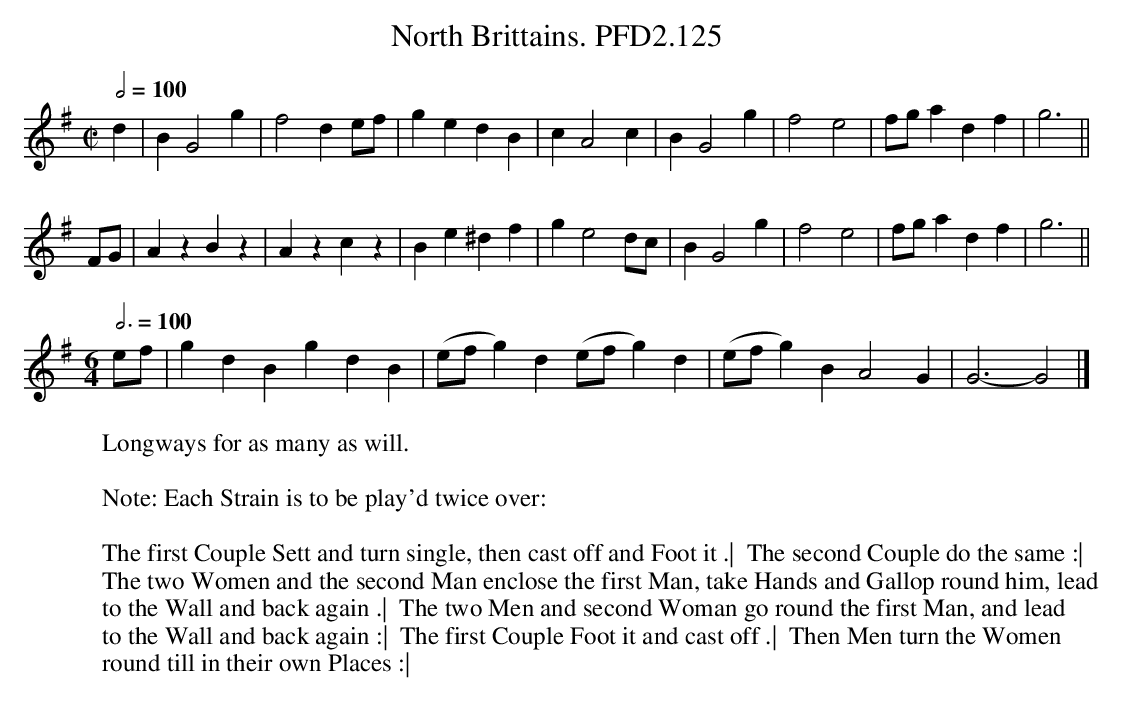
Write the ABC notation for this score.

X:1
T:North Brittains. PFD2.125
W:Longways for as many as will.
L:1/4
M:C|
Q:1/2=100
K:G
d|BG2g|f2d e/f/|gedB|cA2c|BG2g|f2e2|f/g/adf|g3 ||
F/G/|AzBz|Azcz|Be^df|ge2d/c/|BG2g|f2e2|f/g/adf|g3||
M:6/4
Q:3/4=100
e/f/|gdBgdB|(e/f/g) d(e/f/g)d|(e/f/g)BA2G|G3-G2 |]
W:
W:Note: Each Strain is to be play'd twice over:
W:
W:The first Couple Sett and turn single, then cast off and Foot it .|  The second Couple do the same :|
W:The two Women and the second Man enclose the first Man, take Hands and Gallop round him, lead
W:to the Wall and back again .|  The two Men and second Woman go round the first Man, and lead
W:to the Wall and back again :|  The first Couple Foot it and cast off .|  Then Men turn the Women
W:round till in their own Places :|
